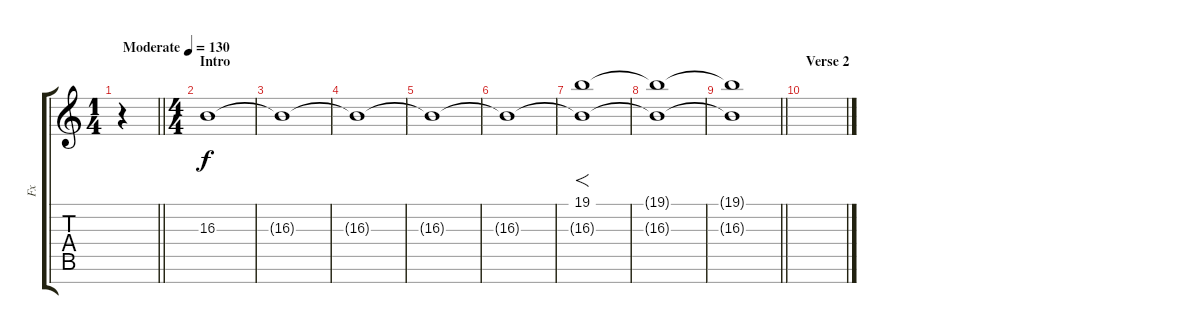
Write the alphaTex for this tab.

\track ("Fx" "Fx") {instrument stringensemble1}
\staff {score tabs}
\tuning (E4 B3 G3 D3 A2 E2 B1) {hide}
\ts (1 4)
\tempo (130 "Moderate")
\clef g2
\barLineRight lightlight
\ks c
r.4{dy f instrument stringensemble1} |
\ts (4 4)
\section ("" "Intro")
16.3.1 |
16.3{t}.1 |
16.3{t}.1 |
16.3{t}.1 |
16.3{t}.1 |
(19.1 16.3{t}).1{f} |
(19.1{t} 16.3{t}).1 |
\barLineRight lightlight
(19.1{t} 16.3{t}).1 |
\section ("" "Verse 2")
